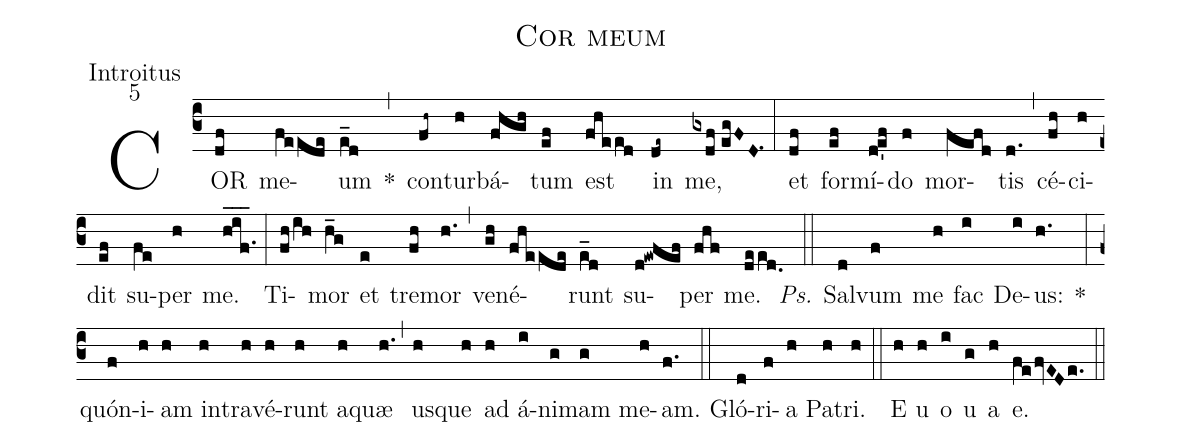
name: Cor meum;
office-part: Introitus;
mode: 5;
%%
(c3) COR(df) me(feede)um(e_d) *(,) con(fh~)tur(h)bá(fhgh)tum(ef) est(fheed) in(de~) me,(gxdf//egFD.1) (:)
et(df) for(ef)mí(d!e'f)do(f) mor(fefd)tis(d.) (,) cé(fh)ci(h)dit(ef) su(fe)per(h) me.(h_i_f.1_) (:)
Ti(fh/ih)mor(h_g) et(e) tre(fh)mor(h.) (,) ve(gh)né(fheede)runt(e_d) su(d!ewfef)per(fhf) me.(deed.0) (::)
<i>Ps.</i> Sal(d)vum(f) me(h) fac(i) De(i)us:(h.) *(:)
quón(f)i(h)am(h) in(h)tra(h)vé(h)runt(h) a(h)quæ(h.) (,) us(h)que(h) ad(h) á(i)ni(g)mam(g) me(h)am.(f.) (::)
Gló(d)ri(f)a(h) Pa(h)tri.(h) (::)
E(h) u(h) o(i) u(g) a(h) e.(fefvEDe.) (::)
